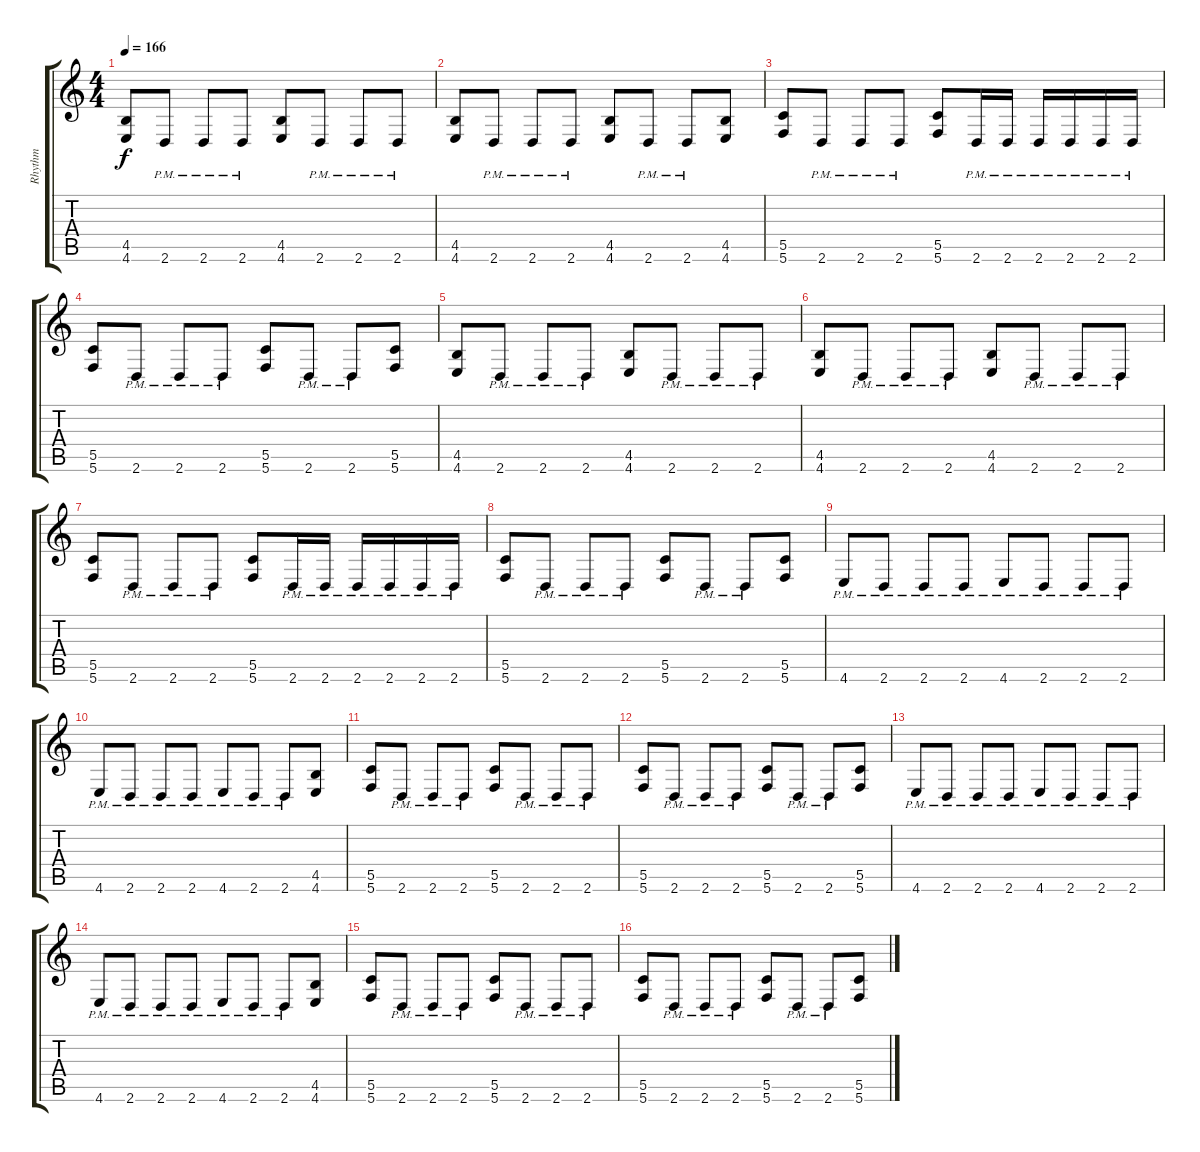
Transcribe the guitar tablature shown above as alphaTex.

\track ("Rhythm" "Rhythm") {instrument overdrivenguitar}
\staff {score tabs}
\tuning (D4 A3 F3 C3 G2 C2) {hide}
\ts (4 4)
\tempo 166
\clef g2
\ks c
(4.5 4.6).8{dy f} 2.6{pm}.8 2.6{pm}.8 2.6{pm}.8 (4.5 4.6).8 2.6{pm}.8 2.6{pm}.8 2.6{pm}.8 |
(4.5 4.6).8 2.6{pm}.8 2.6{pm}.8 2.6{pm}.8 (4.5 4.6).8 2.6{pm}.8 2.6{pm}.8 (4.5 4.6).8 |
(5.5 5.6).8 2.6{pm}.8 2.6{pm}.8 2.6{pm}.8 (5.5 5.6).8 2.6{pm}.16 2.6{pm}.16 2.6{pm}.16 2.6{pm}.16 2.6{pm}.16 2.6{pm}.16 |
(5.5 5.6).8 2.6{pm}.8 2.6{pm}.8 2.6{pm}.8 (5.5 5.6).8 2.6{pm}.8 2.6{pm}.8 (5.5 5.6).8 |
(4.5 4.6).8 2.6{pm}.8 2.6{pm}.8 2.6{pm}.8 (4.5 4.6).8 2.6{pm}.8 2.6{pm}.8 2.6{pm}.8 |
(4.5 4.6).8 2.6{pm}.8 2.6{pm}.8 2.6{pm}.8 (4.5 4.6).8 2.6{pm}.8 2.6{pm}.8 2.6{pm}.8 |
(5.5 5.6).8 2.6{pm}.8 2.6{pm}.8 2.6{pm}.8 (5.5 5.6).8 2.6{pm}.16 2.6{pm}.16 2.6{pm}.16 2.6{pm}.16 2.6{pm}.16 2.6{pm}.16 |
(5.5 5.6).8 2.6{pm}.8 2.6{pm}.8 2.6{pm}.8 (5.5 5.6).8 2.6{pm}.8 2.6{pm}.8 (5.5 5.6).8 |
4.6{pm}.8 2.6{pm}.8 2.6{pm}.8 2.6{pm}.8 4.6{pm}.8 2.6{pm}.8 2.6{pm}.8 2.6{pm}.8 |
4.6{pm}.8 2.6{pm}.8 2.6{pm}.8 2.6{pm}.8 4.6{pm}.8 2.6{pm}.8 2.6{pm}.8 (4.5 4.6).8 |
(5.5 5.6).8 2.6{pm}.8 2.6{pm}.8 2.6{pm}.8 (5.5 5.6).8 2.6{pm}.8 2.6{pm}.8 2.6{pm}.8 |
(5.5 5.6).8 2.6{pm}.8 2.6{pm}.8 2.6{pm}.8 (5.5 5.6).8 2.6{pm}.8 2.6{pm}.8 (5.5 5.6).8 |
4.6{pm}.8 2.6{pm}.8 2.6{pm}.8 2.6{pm}.8 4.6{pm}.8 2.6{pm}.8 2.6{pm}.8 2.6{pm}.8 |
4.6{pm}.8 2.6{pm}.8 2.6{pm}.8 2.6{pm}.8 4.6{pm}.8 2.6{pm}.8 2.6{pm}.8 (4.5 4.6).8 |
(5.5 5.6).8 2.6{pm}.8 2.6{pm}.8 2.6{pm}.8 (5.5 5.6).8 2.6{pm}.8 2.6{pm}.8 2.6{pm}.8 |
(5.5 5.6).8 2.6{pm}.8 2.6{pm}.8 2.6{pm}.8 (5.5 5.6).8 2.6{pm}.8 2.6{pm}.8 (5.5 5.6).8
